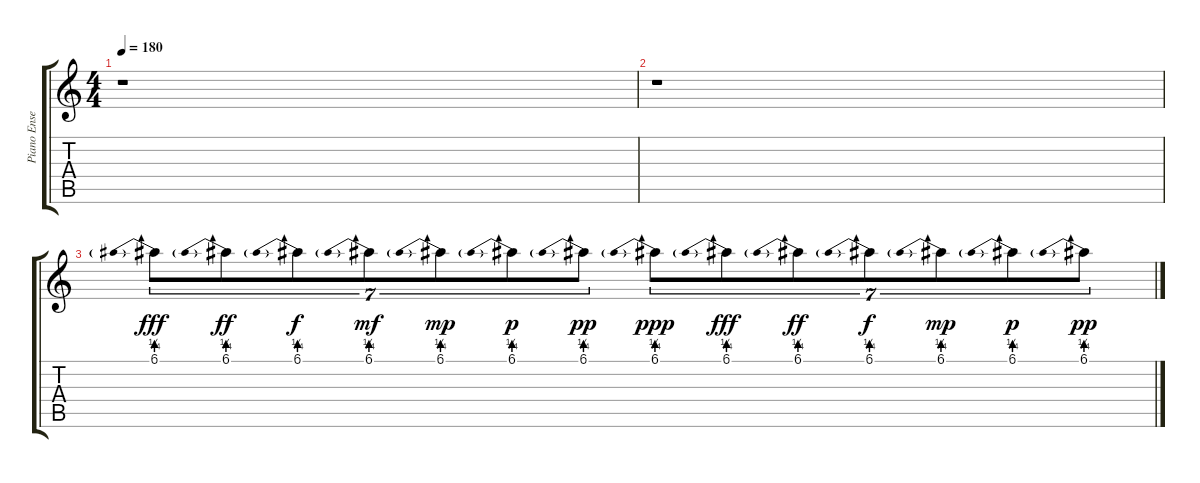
\track ("Piano Ensemble" "Piano Ense") {instrument acousticgrandpiano}
\staff {score tabs}
\tuning (E5 B4 G4 D4 A3 E3) {hide}
\ts (4 4)
\tempo 180
\clef g2
\ks c
r.1{dy pp} |
r.1 |
6.1{be (prebend 0 1 60 1)}.8{tu (7 4) dy fff} 6.1{be (prebend 0 1 60 1)}.8{tu (7 4) dy ff} 6.1{be (prebend 0 1 60 1)}.8{tu (7 4) dy f} 6.1{be (prebend 0 1 60 1)}.8{tu (7 4) dy mf} 6.1{be (prebend 0 1 60 1)}.8{tu (7 4) dy mp} 6.1{be (prebend 0 1 60 1)}.8{tu (7 4) dy p} 6.1{be (prebend 0 1 60 1)}.8{tu (7 4) dy pp} 6.1{be (prebend 0 1 60 1)}.8{tu (7 4) dy ppp} 6.1{be (prebend 0 1 60 1)}.8{tu (7 4) dy fff} 6.1{be (prebend 0 1 60 1)}.8{tu (7 4) dy ff} 6.1{be (prebend 0 1 60 1)}.8{tu (7 4) dy f} 6.1{be (prebend 0 1 60 1)}.8{tu (7 4) dy mp} 6.1{be (prebend 0 1 60 1)}.8{tu (7 4) dy p} 6.1{be (prebend 0 1 60 1)}.8{tu (7 4) dy pp}
